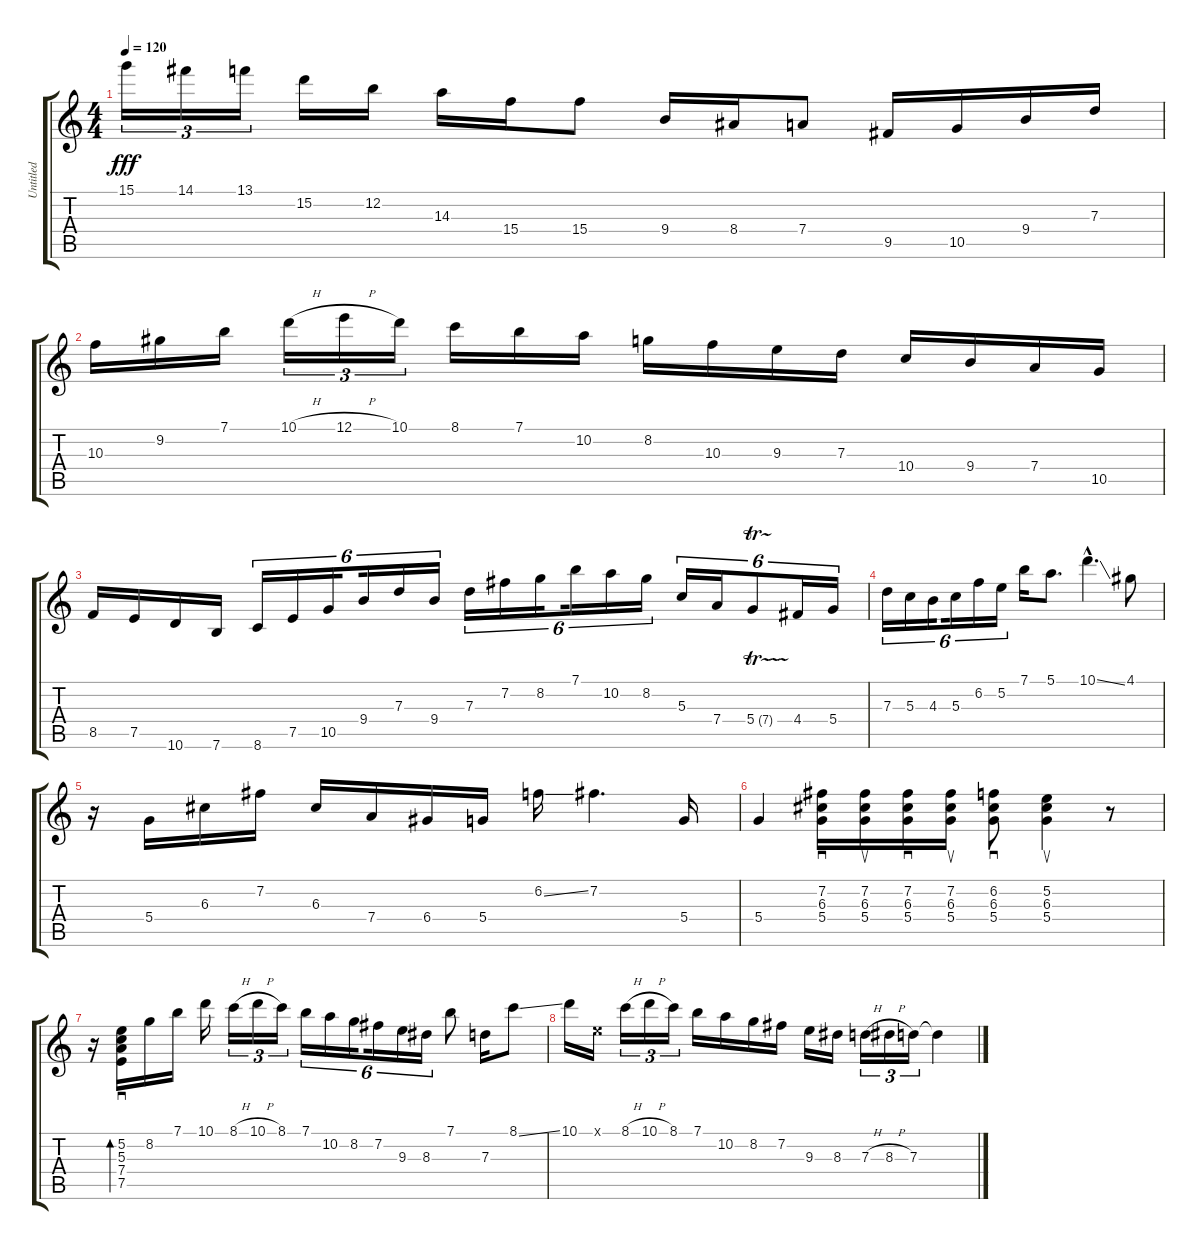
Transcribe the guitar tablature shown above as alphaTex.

\track ("Untitled" "Untitled") {instrument acousticguitarnylon}
\staff {score tabs}
\tuning (E4 B3 G3 D3 A2 E2) {hide}
\ts (4 4)
\tempo 120
\clef g2
\ks c
15.1.16{tu (3 2) dy fff} 14.1.16{tu (3 2)} 13.1.16{tu (3 2) beam splitsecondary} 15.2.16 12.2.16 14.3.16 15.4.16 15.4.8 9.4.16 8.4.16 7.4.8 9.5.16 10.5.16 9.4.16 7.3.16 |
10.3.16 9.2.16 7.1.16{beam splitsecondary} 10.1{h}.16{tu (3 2)} 12.1{h}.16{tu (3 2)} 10.1.16{tu (3 2) beam splitsecondary} 8.1.16 7.1.16 10.2.16 8.2.16 10.3.16 9.3.16 7.3.16 10.4.16 9.4.16 7.4.16 10.5.16 |
8.5.16 7.5.16 10.6.16 7.6.16 8.6.16{tu (6 4)} 7.5.16{tu (6 4)} 10.5.16{tu (6 4) beam splitsecondary} 9.4.16{tu (6 4)} 7.3.16{tu (6 4)} 9.4.16{tu (6 4)} 7.3.16{tu (6 4)} 7.2.16{tu (6 4)} 8.2.16{tu (6 4) beam splitsecondary} 7.1.16{tu (6 4)} 10.2.16{tu (6 4)} 8.2.16{tu (6 4)} 5.3.16{tu (6 4)} 7.4.16{tu (6 4)} 5.4{tr (7 32)}.8{tu (6 4)} 4.4.16{tu (6 4)} 5.4.16{tu (6 4)} |
7.3.16{tu (6 4)} 5.3.16{tu (6 4)} 4.3.16{tu (6 4) beam splitsecondary} 5.3.16{tu (6 4)} 6.2.16{tu (6 4)} 5.2.16{tu (6 4)} 7.1.16 5.1.8{d} 10.1{ss hac}.4{d} 4.1.8 |
r.16 5.4.16 6.3.16 7.2.16 6.3.16 7.4.16 6.4.16 5.4.16 6.2{ss}.16 7.2.4{d} 5.4.16 |
5.4.4 (7.2 6.3 5.4).16{sd} (7.2 6.3 5.4).16{su} (7.2 6.3 5.4).16{sd} (7.2 6.3 5.4).16{su} (6.2 6.3 5.4).8{sd} (5.2 6.3 5.4).4{su} r.8 |
r.16 (5.2 5.3 7.4 7.5).16{sd bd 30} 8.2.16 7.1.16 10.1.16{beam splitsecondary} 8.1{h}.16{tu (3 2)} 10.1{h}.16{tu (3 2)} 8.1.16{tu (3 2) beam splitsecondary} 7.1.16{tu (6 4)} 10.2.16{tu (6 4)} 8.2.16{tu (6 4) beam splitsecondary} 7.2.16{tu (6 4)} 9.3.16{tu (6 4)} 8.3.16{tu (6 4)} 7.1.8 7.3.16 8.1{ss}.8 |
10.1.16 0.1{x}.16{beam splitsecondary} 8.1{h}.16{tu (3 2)} 10.1{h}.16{tu (3 2)} 8.1.16{tu (3 2)} 7.1.16 10.2.16 8.2.16 7.2.16 9.3.16 8.3.16{beam splitsecondary} 7.3{h}.16{tu (3 2)} 8.3{h}.16{tu (3 2)} 7.3.16{tu (3 2)} 7.3{t}.4
